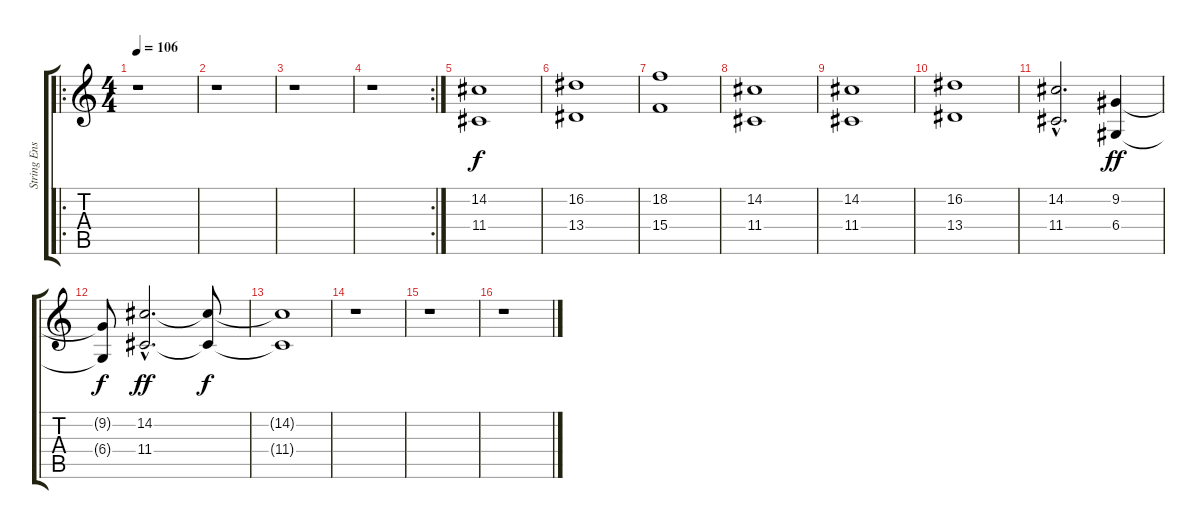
\track ("String Ensemble" "String Ens") {instrument stringensemble2}
\staff {score tabs}
\tuning (E4 B3 G3 D3 A2 E2) {hide}
\ro
\ts (4 4)
\tempo 106
\clef g2
\ks c
r.1{dy f instrument stringensemble2} |
r.1 |
r.1 |
\rc 2
r.1 |
(14.2 11.4).1 |
(16.2 13.4).1 |
(18.2 15.4).1 |
(14.2 11.4).1 |
(14.2 11.4).1 |
(16.2 13.4).1 |
(14.2{hac} 11.4{hac}).2{d} (9.2 6.4).4{dy ff} |
(9.2{t} 6.4{t}).8{dy f} (14.2{hac} 11.4{hac}).2{d dy ff volume 0} (14.2{t} 11.4{t}).8{dy f} |
(14.2{t} 11.4{t}).1 |
r.1 |
r.1 |
r.1
